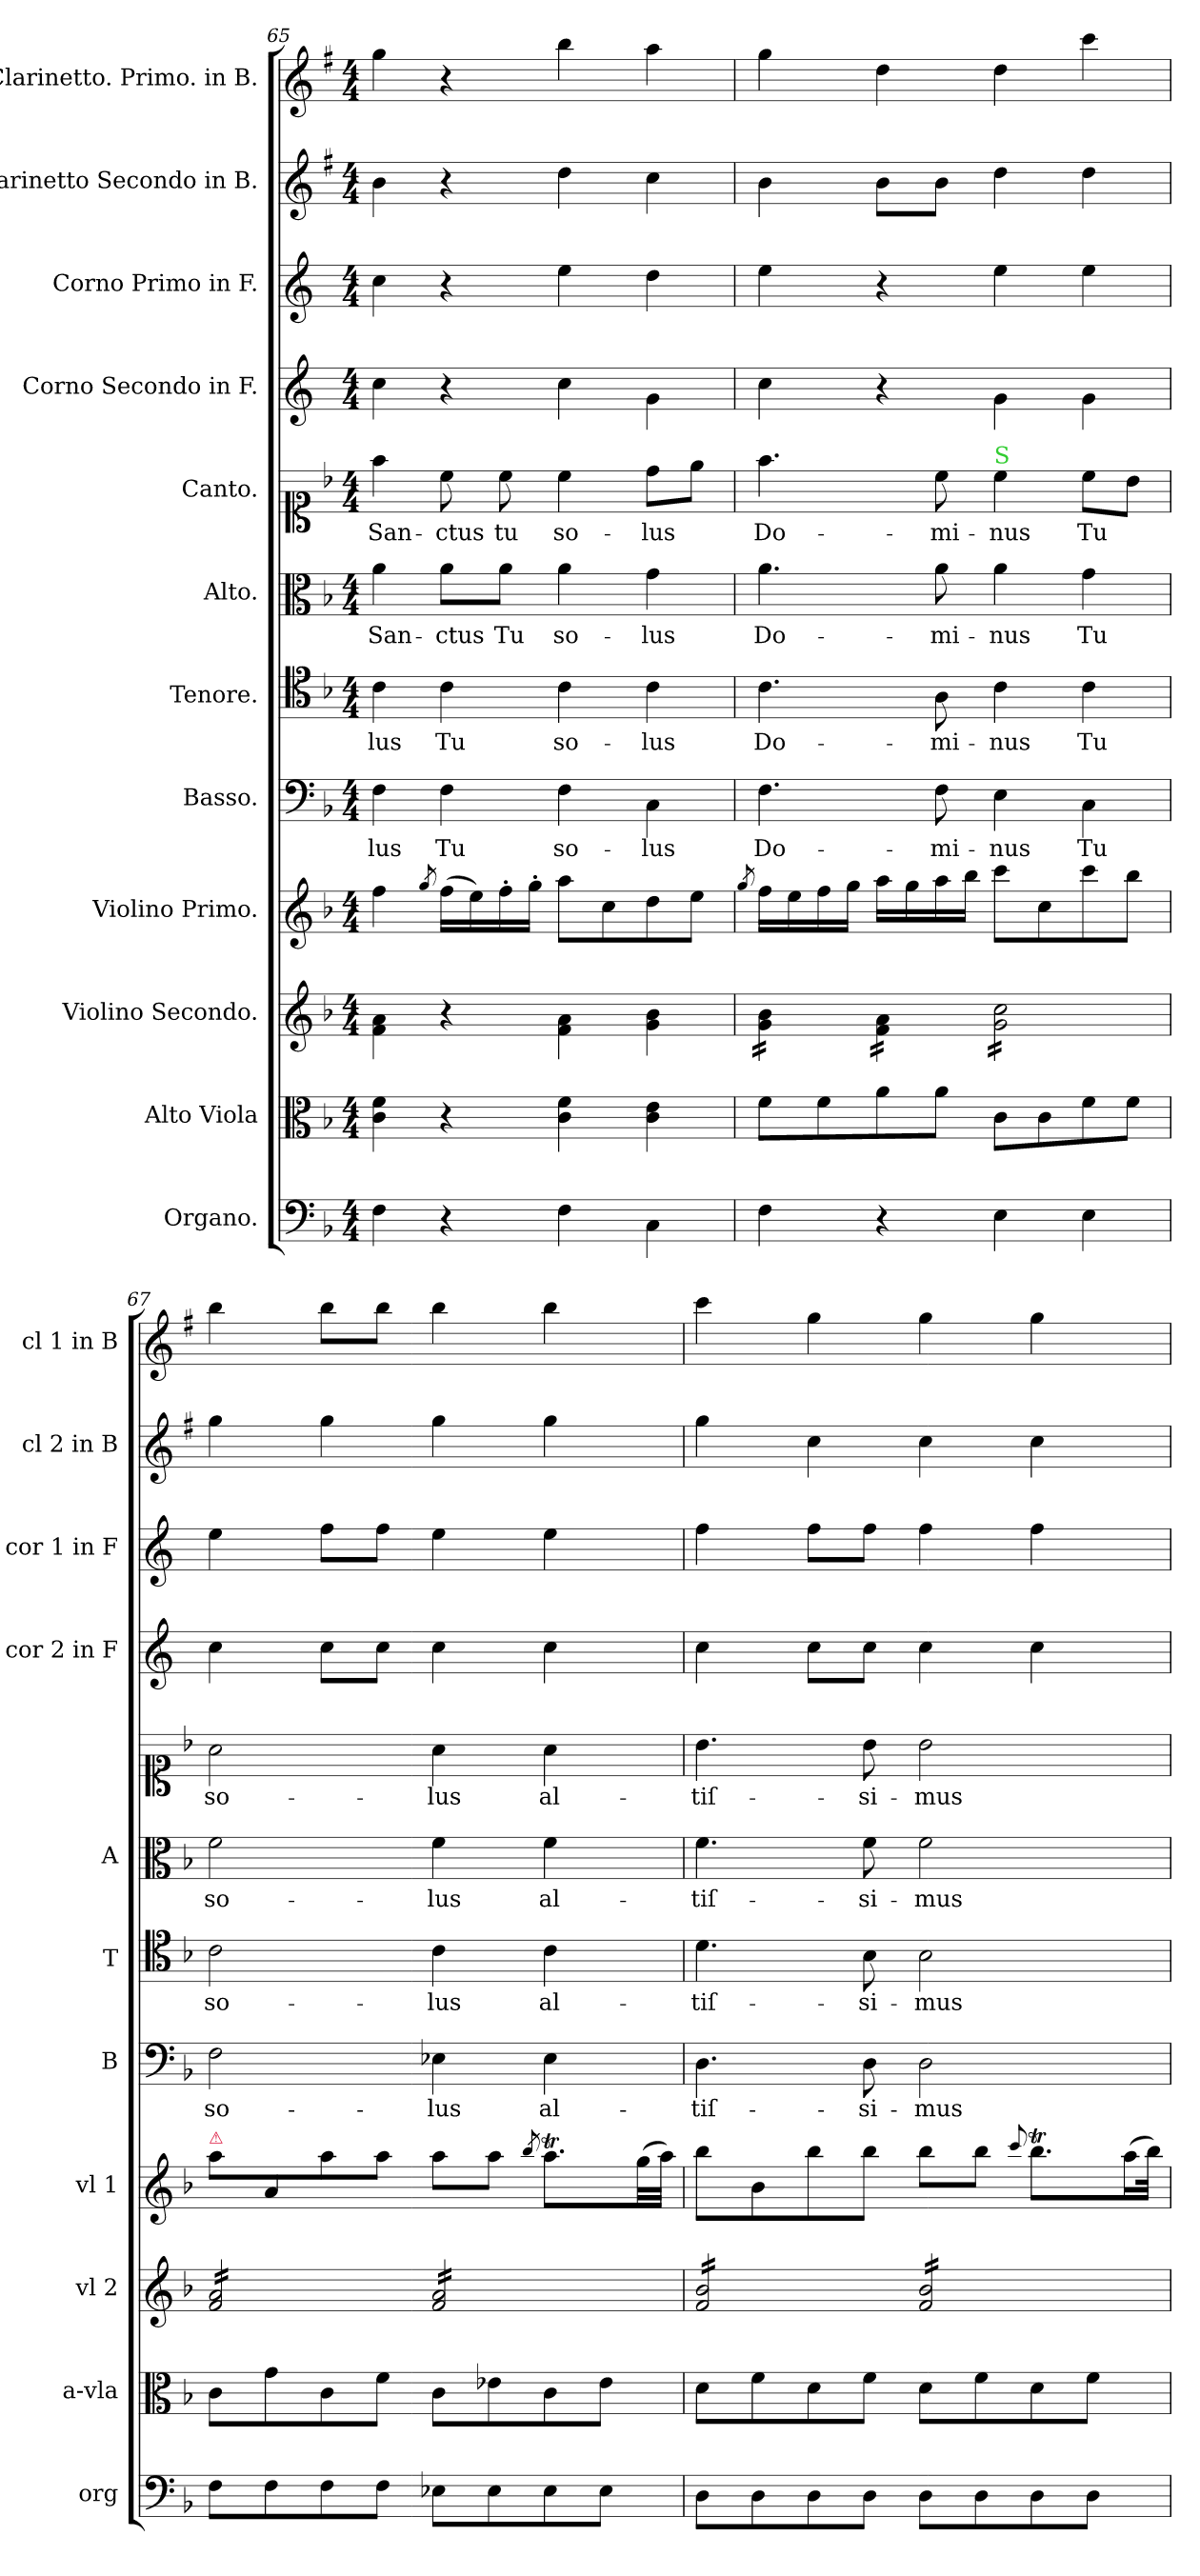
**kern	**kern	**kern	**kern	**kern	**text	**kern	**text	**kern	**text	**kern	**text	**kern	**kern	**kern	**kern
*part12	*part11	*part10	*part9	*part8	*part8	*part7	*part7	*part6	*part6	*part5	*part5	*part4	*part3	*part2	*part1
*staff12	*staff11	*staff10	*staff9	*staff8	*staff8	*staff7	*staff7	*staff6	*staff6	*staff5	*staff5	*staff4	*staff3	*staff2	*staff1
*I"Organo.	*I"Alto Viola	*I"Violino Secondo.	*I"Violino Primo.	*I"Basso.	*	*I"Tenore.	*	*I"Alto.	*	*I"Canto.	*	*I"Corno Secondo in F.	*I"Corno Primo in F.	*I"Clarinetto Secondo in B.	*I"Clarinetto. Primo. in B.
*I'org	*I'a-vla	*I'vl 2	*I'vl 1	*I'B	*	*I'T	*	*I'A	*	*	*	*I'cor 2 in F	*I'cor 1 in F	*I'cl 2 in B	*I'cl 1 in B
*clefF4	*clefC3	*clefG2	*clefG2	*clefF4	*	*clefC4	*	*clefC3	*	*clefC1	*	*clefG2	*clefG2	*clefG2	*clefG2
*	*	*	*	*	*	*	*	*	*	*	*	*ITrd4c7	*ITrd4c7	*ITrd1c2	*ITrd1c2
*k[b-]	*k[b-]	*k[b-]	*k[b-]	*k[b-]	*	*k[b-]	*	*k[b-]	*	*k[b-]	*	*k[b-]	*k[b-]	*k[b-]	*k[b-]
*F:	*F:	*F:	*F:	*F:	*	*F:	*	*F:	*	*F:	*	*F:	*F:	*F:	*F:
*M4/4	*M4/4	*M4/4	*M4/4	*M4/4	*	*M4/4	*	*M4/4	*	*M4/4	*	*M4/4	*M4/4	*M4/4	*M4/4
=65	=65	=65	=65	=65	=65	=65	=65	=65	=65	=65	=65	=65	=65	=65	=65
4F\	4c\ 4f\	4f\ 4a\	4ff\	4F\	-lus	4c\	-lus	4a\	San-	4ff\	San-	4f\	4f\	4a\	4ff\
.	.	.	8qgg/	.	.	.	.	.	.	.	.	.	.	.	.
4r	4r	4r	(16ff\LL	4F\	Tu	4c\	Tu	8a\L	-ctus	8cc\	-ctus	4r	4r	4r	4r
.	.	.	16ee\)	.	.	.	.	.	.	.	.	.	.	.	.
.	.	.	16ff'\	.	.	.	.	8a\J	Tu	8cc\	tu	.	.	.	.
.	.	.	16gg'\JJ	.	.	.	.	.	.	.	.	.	.	.	.
4F\	4c\ 4f\	4f\ 4a\	8aa\L	4F\	so-	4c\	so-	4a\	so-	4cc\	so-	4f\	4a\	4cc\	4aa\
.	.	.	8cc\	.	.	.	.	.	.	.	.	.	.	.	.
4C\	4c\ 4e\	4g\ 4b-\	8dd\	4C\	-lus	4c\	-lus	4g\	-lus	8dd\L	-lus	4c\	4g\	4b-\	4gg\
.	.	.	8ee\J	.	.	.	.	.	.	8ee\J	.	.	.	.	.
=66	=66	=66	=66	=66	=66	=66	=66	=66	=66	=66	=66	=66	=66	=66	=66
.	.	.	8qgg/	.	.	.	.	.	.	.	.	.	.	.	.
*	*	*tremolo	*	*	*	*	*	*	*	*	*	*	*	*	*
4F\	8f\L	16g\ 16b-\LL	16ff\LL	4.F\	Do-	4.c\	Do-	4.a\	Do-	4.ff\	Do-	4f\	4a\	4a\	4ff\
.	.	16g\ 16b-\	16ee\	.	.	.	.	.	.	.	.	.	.	.	.
.	8f\	16g\ 16b-\	16ff\	.	.	.	.	.	.	.	.	.	.	.	.
.	.	16g\ 16b-\JJ	16gg\JJ	.	.	.	.	.	.	.	.	.	.	.	.
4r	8a\	16f\ 16a\LL	16aa\LL	.	.	.	.	.	.	.	.	4r	4r	8a\L	4cc\
.	.	16f\ 16a\	16gg\	.	.	.	.	.	.	.	.	.	.	.	.
.	8a\J	16f\ 16a\	16aa\	8F\	-mi-	8A\	-mi-	8a\	-mi-	8cc\	-mi-	.	.	8a\J	.
.	.	16f\ 16a\JJ	16bb-\JJ	.	.	.	.	.	.	.	.	.	.	.	.
!	!	!	!	!	!	!	!	!	!	!LO:TX:a:color=limegreen:t=S	!	!	!	!	!
4E\	8c\L	16g\ 16cc\LL	8ccc\L	4E\	-nus	4c\	-nus	4a\	-nus	4cc\	-nus	4c\	4a\	4cc\	4cc\
.	.	16g\ 16cc\	.	.	.	.	.	.	.	.	.	.	.	.	.
.	8c\	16g\ 16cc\	8cc\	.	.	.	.	.	.	.	.	.	.	.	.
.	.	16g\ 16cc\	.	.	.	.	.	.	.	.	.	.	.	.	.
4E\	8f\	16g\ 16cc\	8ccc\	4C\	Tu	4c\	Tu	4g\	Tu	8cc\L	Tu	4c\	4a\	4cc\	4bb-\
.	.	16g\ 16cc\	.	.	.	.	.	.	.	.	.	.	.	.	.
.	8f\J	16g\ 16cc\	8bb-\J	.	.	.	.	.	.	8b-\J	.	.	.	.	.
.	.	16g\ 16cc\JJ	.	.	.	.	.	.	.	.	.	.	.	.	.
=67	=67	=67	=67	=67	=67	=67	=67	=67	=67	=67	=67	=67	=67	=67	=67
!	!	!	!LO:TX:a:color=crimson:t=⚠	!	!	!	!	!	!	!	!	!	!	!	!
8F\L	8c\L	16f/ 16a/LL	8aa\L	2F\	so-	2c\	so-	2f\	so-	2a\	so-	4f\	4a\	4ff\	4aa\
.	.	16f/ 16a/	.	.	.	.	.	.	.	.	.	.	.	.	.
8F\	8g\	16f/ 16a/	8a/	.	.	.	.	.	.	.	.	.	.	.	.
.	.	16f/ 16a/	.	.	.	.	.	.	.	.	.	.	.	.	.
8F\	8c\	16f/ 16a/	8aa\	.	.	.	.	.	.	.	.	8f\L	8b-\L	4ff\	8aa\L
.	.	16f/ 16a/	.	.	.	.	.	.	.	.	.	.	.	.	.
8F\J	8f\J	16f/ 16a/	8aa\J	.	.	.	.	.	.	.	.	8f\J	8b-\J	.	8aa\J
.	.	16f/ 16a/JJ	.	.	.	.	.	.	.	.	.	.	.	.	.
8E-X\L	8c\L	16f/ 16a/LL	8aa\L	4E-X\	-lus	4c\	-lus	4f\	-lus	4a\	-lus	4f\	4a\	4ff\	4aa\
.	.	16f/ 16a/	.	.	.	.	.	.	.	.	.	.	.	.	.
8E-\	8e-X\	16f/ 16a/	8aa\J	.	.	.	.	.	.	.	.	.	.	.	.
.	.	16f/ 16a/	.	.	.	.	.	.	.	.	.	.	.	.	.
.	.	.	8qbb-/	.	.	.	.	.	.	.	.	.	.	.	.
8E-\	8c\	16f/ 16a/	8.aat\L	4E-\	al-	4c\	al-	4f\	al-	4a\	al-	4f\	4a\	4ff\	4aa\
.	.	16f/ 16a/	.	.	.	.	.	.	.	.	.	.	.	.	.
8E-\J	8e-\J	16f/ 16a/	.	.	.	.	.	.	.	.	.	.	.	.	.
.	.	16f/ 16a/JJ	(32gg\LL	.	.	.	.	.	.	.	.	.	.	.	.
.	.	.	32aa\JJJ)	.	.	.	.	.	.	.	.	.	.	.	.
=68	=68	=68	=68	=68	=68	=68	=68	=68	=68	=68	=68	=68	=68	=68	=68
8D\L	8d\L	16f/ 16b-/LL	8bb-\L	4.D\	-tiſ-	4.d\	-tiſ-	4.f\	-tiſ-	4.b-\	-tiſ-	4f\	4b-\	4ff\	4bb-\
.	.	16f/ 16b-/	.	.	.	.	.	.	.	.	.	.	.	.	.
8D\	8f\	16f/ 16b-/	8b-\	.	.	.	.	.	.	.	.	.	.	.	.
.	.	16f/ 16b-/	.	.	.	.	.	.	.	.	.	.	.	.	.
8D\	8d\	16f/ 16b-/	8bb-\	.	.	.	.	.	.	.	.	8f\L	8b-\L	4b-\	4ff\
.	.	16f/ 16b-/	.	.	.	.	.	.	.	.	.	.	.	.	.
8D\J	8f\J	16f/ 16b-/	8bb-\J	8D\	-si-	8B-\	-si-	8f\	-si-	8b-\	-si-	8f\J	8b-\J	.	.
.	.	16f/ 16b-/JJ	.	.	.	.	.	.	.	.	.	.	.	.	.
8D\L	8d\L	16f/ 16b-/LL	8bb-\L	2D\	-mus	2B-\	-mus	2f\	-mus	2b-\	-mus	4f\	4b-\	4b-\	4ff\
.	.	16f/ 16b-/	.	.	.	.	.	.	.	.	.	.	.	.	.
8D\	8f\	16f/ 16b-/	8bb-\J	.	.	.	.	.	.	.	.	.	.	.	.
.	.	16f/ 16b-/	.	.	.	.	.	.	.	.	.	.	.	.	.
.	.	.	8qqccc/	.	.	.	.	.	.	.	.	.	.	.	.
8D\	8d\	16f/ 16b-/	8.bb-T\L	.	.	.	.	.	.	.	.	4f\	4b-\	4b-\	4ff\
.	.	16f/ 16b-/	.	.	.	.	.	.	.	.	.	.	.	.	.
8D\J	8f\J	16f/ 16b-/	.	.	.	.	.	.	.	.	.	.	.	.	.
!	!	!	!LO:N:vis=16	!	!	!	!	!	!	!	!	!	!	!	!
.	.	16f/ 16b-/JJ	(32aa\L	.	.	.	.	.	.	.	.	.	.	.	.
*	*	*Xtremolo	*	*	*	*	*	*	*	*	*	*	*	*	*
.	.	.	32bb-\JJk)	.	.	.	.	.	.	.	.	.	.	.	.
=	=	=	=	=	=	=	=	=	=	=	=	=	=	=	=
*-	*-	*-	*-	*-	*-	*-	*-	*-	*-	*-	*-	*-	*-	*-	*-
